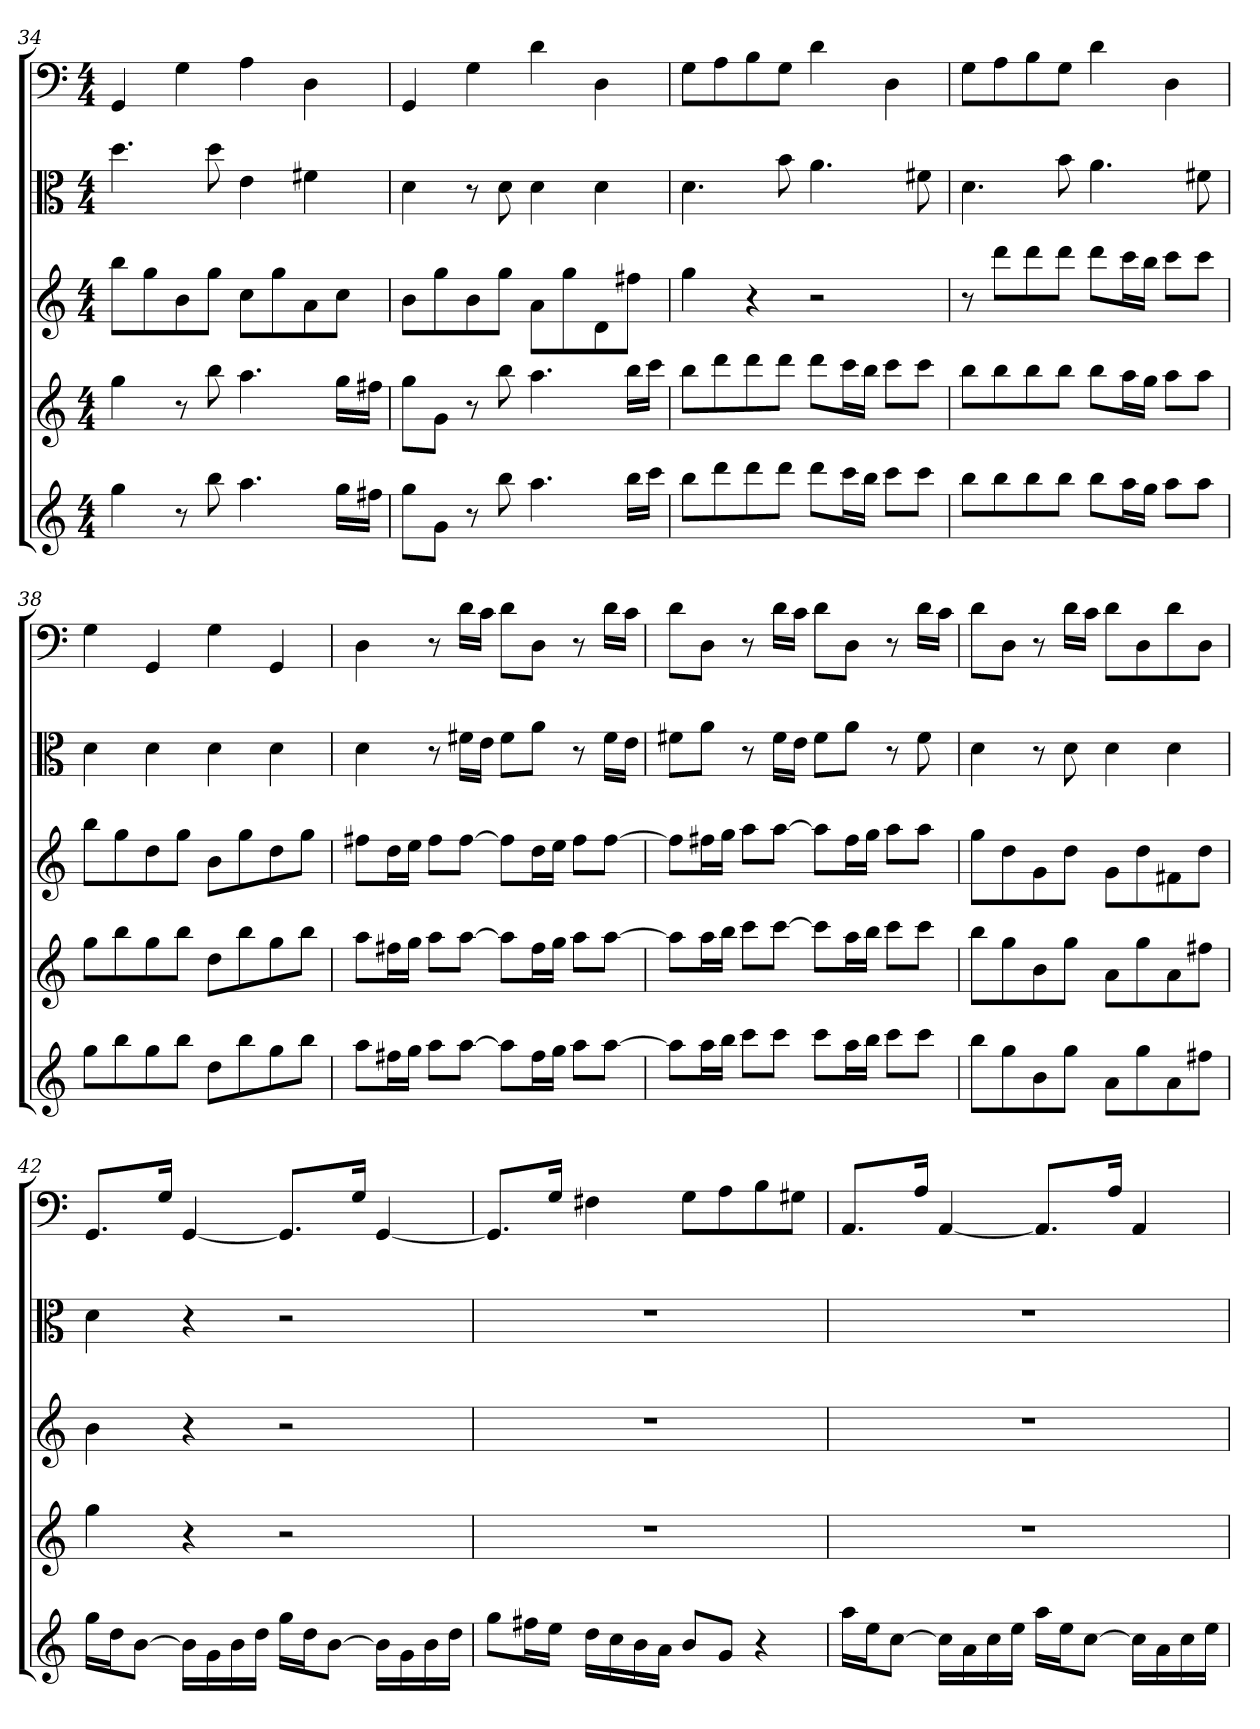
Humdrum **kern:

**kern	**kern	**kern	**kern	**kern
*part5	*part4	*part3	*part2	*part1
*staff5	*staff4	*staff3	*staff2	*staff1
*clefG2	*clefG2	*clefG2	*clefC3	*clefF4
*k[]	*k[]	*k[]	*k[]	*k[]
*C:	*C:	*C:	*C:	*C:
*M4/4	*M4/4	*M4/4	*M4/4	*M4/4
=34	=34	=34	=34	=34
4gg\	4gg\	8bb\L	4.dd\	4GG/
.	.	8gg\	.	.
8r	8r	8b\	.	4G\
8bb\	8bb\	8gg\J	8dd\	.
4.aa\	4.aa\	8cc\L	4e\	4A\
.	.	8gg\	.	.
.	.	8a\	4f#X\	4D\
16gg\LL	16gg\LL	8cc\J	.	.
16ff#X\JJ	16ff#X\JJ	.	.	.
=35	=35	=35	=35	=35
8gg\L	8gg\L	8b\L	4d\	4GG/
8g\J	8g\J	8gg\	.	.
8r	8r	8b\	8r	4G\
8bb\	8bb\	8gg\J	8d\	.
4.aa\	4.aa\	8a\L	4d\	4d\
.	.	8gg\	.	.
.	.	8d\	4d\	4D\
16bb\LL	16bb\LL	8ff#X\J	.	.
16ccc\JJ	16ccc\JJ	.	.	.
=36	=36	=36	=36	=36
8bb\L	8bb\L	4gg\	4.d\	8G\L
8ddd\	8ddd\	.	.	8A\
8ddd\	8ddd\	4r	.	8B\
8ddd\J	8ddd\J	.	8b\	8G\J
8ddd\L	8ddd\L	2r	4.a\	4d\
16ccc\L	16ccc\L	.	.	.
16bb\JJ	16bb\JJ	.	.	.
8ccc\L	8ccc\L	.	.	4D\
8ccc\J	8ccc\J	.	8f#X\	.
=37	=37	=37	=37	=37
8bb\L	8bb\L	8r	4.d\	8G\L
8bb\	8bb\	8ddd\L	.	8A\
8bb\	8bb\	8ddd\	.	8B\
8bb\J	8bb\J	8ddd\J	8b\	8G\J
8bb\L	8bb\L	8ddd\L	4.a\	4d\
16aa\L	16aa\L	16ccc\L	.	.
16gg\JJ	16gg\JJ	16bb\JJ	.	.
8aa\L	8aa\L	8ccc\L	.	4D\
8aa\J	8aa\J	8ccc\J	8f#X\	.
=38	=38	=38	=38	=38
8gg\L	8gg\L	8bb\L	4d\	4G\
8bb\	8bb\	8gg\	.	.
8gg\	8gg\	8dd\	4d\	4GG/
8bb\J	8bb\J	8gg\J	.	.
8dd\L	8dd\L	8b\L	4d\	4G\
8bb\	8bb\	8gg\	.	.
8gg\	8gg\	8dd\	4d\	4GG/
8bb\J	8bb\J	8gg\J	.	.
=39	=39	=39	=39	=39
8aa\L	8aa\L	8ff#X\L	4d\	4D\
16ff#X\L	16ff#X\L	16dd\L	.	.
16gg\JJ	16gg\JJ	16ee\JJ	.	.
8aa\L	8aa\L	8ff#\L	8r	8r
[8aa\J	[8aa\J	[8ff#\J	16f#X\LL	16d\LL
.	.	.	16e\JJ	16c\JJ
8aa\L]	8aa\L]	8ff#\L]	8f#\L	8d\L
16ff#\L	16ff#\L	16dd\L	8a\J	8D\J
16gg\JJ	16gg\JJ	16ee\JJ	.	.
8aa\L	8aa\L	8ff#\L	8r	8r
[8aa\J	[8aa\J	[8ff#\J	16f#\LL	16d\LL
.	.	.	16e\JJ	16c\JJ
=40	=40	=40	=40	=40
8aa\L]	8aa\L]	8ff#\L]	8f#X\L	8d\L
16aa\L	16aa\L	16ff#X\L	8a\J	8D\J
16bb\JJ	16bb\JJ	16gg\JJ	.	.
8ccc\L	8ccc\L	8aa\L	8r	8r
8ccc\J	[8ccc\J	[8aa\J	16f#\LL	16d\LL
.	.	.	16e\JJ	16c\JJ
8ccc\L	8ccc\L]	8aa\L]	8f#\L	8d\L
16aa\L	16aa\L	16ff#\L	8a\J	8D\J
16bb\JJ	16bb\JJ	16gg\JJ	.	.
8ccc\L	8ccc\L	8aa\L	8r	8r
8ccc\J	8ccc\J	8aa\J	8f#\	16d\LL
.	.	.	.	16c\JJ
=41	=41	=41	=41	=41
8bb\L	8bb\L	8gg\L	4d\	8d\L
8gg\	8gg\	8dd\	.	8D\J
8b\	8b\	8g\	8r	8r
8gg\J	8gg\J	8dd\J	8d\	16d\LL
.	.	.	.	16c\JJ
8a\L	8a\L	8g\L	4d\	8d\L
8gg\	8gg\	8dd\	.	8D\
8a\	8a\	8f#X\	4d\	8d\
8ff#X\J	8ff#X\J	8dd\J	.	8D\J
=42	=42	=42	=42	=42
16gg\LL	4gg\	4b\	4d\	8.GG/L
16dd\J	.	.	.	.
[8b\J	.	.	.	.
.	.	.	.	16G/Jk
16b\LL]	4r	4r	4r	[4GG/
16g\	.	.	.	.
16b\	.	.	.	.
16dd\JJ	.	.	.	.
16gg\LL	2r	2r	2r	8.GG/L]
16dd\J	.	.	.	.
[8b\J	.	.	.	.
.	.	.	.	16G/Jk
16b\LL]	.	.	.	[4GG/
16g\	.	.	.	.
16b\	.	.	.	.
16dd\JJ	.	.	.	.
=43	=43	=43	=43	=43
8gg\L	1r	1r	1r	8.GG/L]
16ff#X\L	.	.	.	.
16ee\JJ	.	.	.	16G/Jk
16dd\LL	.	.	.	4F#X\
16cc\	.	.	.	.
16b\	.	.	.	.
16a\JJ	.	.	.	.
8b/L	.	.	.	8G\L
8g/J	.	.	.	8A\
4r	.	.	.	8B\
.	.	.	.	8G#X\J
=44	=44	=44	=44	=44
16aa\LL	1r	1r	1r	8.AA/L
16ee\J	.	.	.	.
[8cc\J	.	.	.	.
.	.	.	.	16A/Jk
16cc\LL]	.	.	.	[4AA/
16a\	.	.	.	.
16cc\	.	.	.	.
16ee\JJ	.	.	.	.
16aa\LL	.	.	.	8.AA/L]
16ee\J	.	.	.	.
[8cc\J	.	.	.	.
.	.	.	.	16A/Jk
16cc\LL]	.	.	.	4AA/
16a\	.	.	.	.
16cc\	.	.	.	.
16ee\JJ	.	.	.	.
=	=	=	=	=
*-	*-	*-	*-	*-
